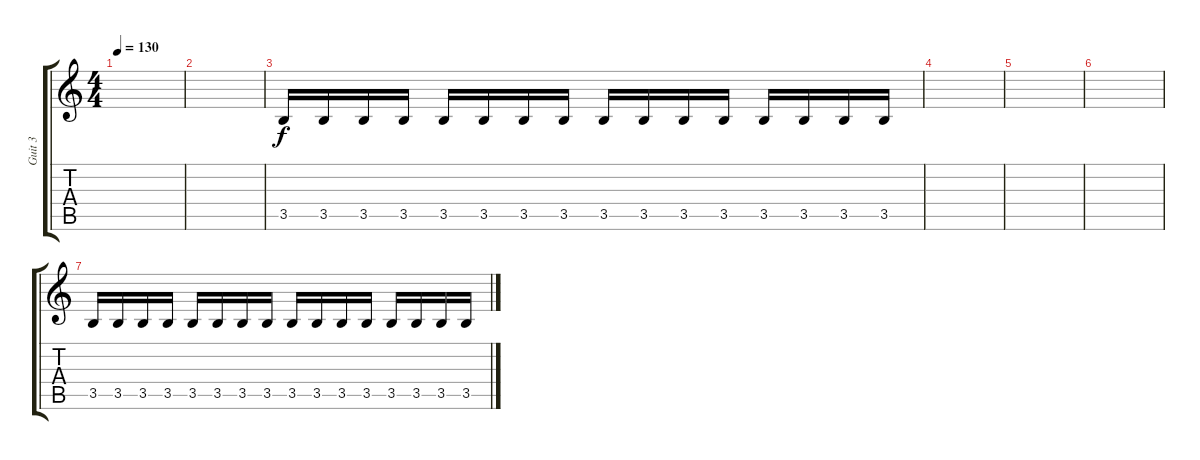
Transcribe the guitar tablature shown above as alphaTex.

\track ("Guit 3" "Guit 3") {instrument distortionguitar}
\staff {score tabs}
\tuning (Eb4 Bb3 Gb3 Db3 Ab2 Eb2) {hide}
\ts (4 4)
\tempo 130
\clef g2
\ks c
|
|
3.5.16 3.5.16 3.5.16 3.5.16 3.5.16 3.5.16 3.5.16 3.5.16 3.5.16 3.5.16 3.5.16 3.5.16 3.5.16 3.5.16 3.5.16 3.5.16 |
|
|
|
3.5.16 3.5.16 3.5.16 3.5.16 3.5.16 3.5.16 3.5.16 3.5.16 3.5.16 3.5.16 3.5.16 3.5.16 3.5.16 3.5.16 3.5.16 3.5.16
